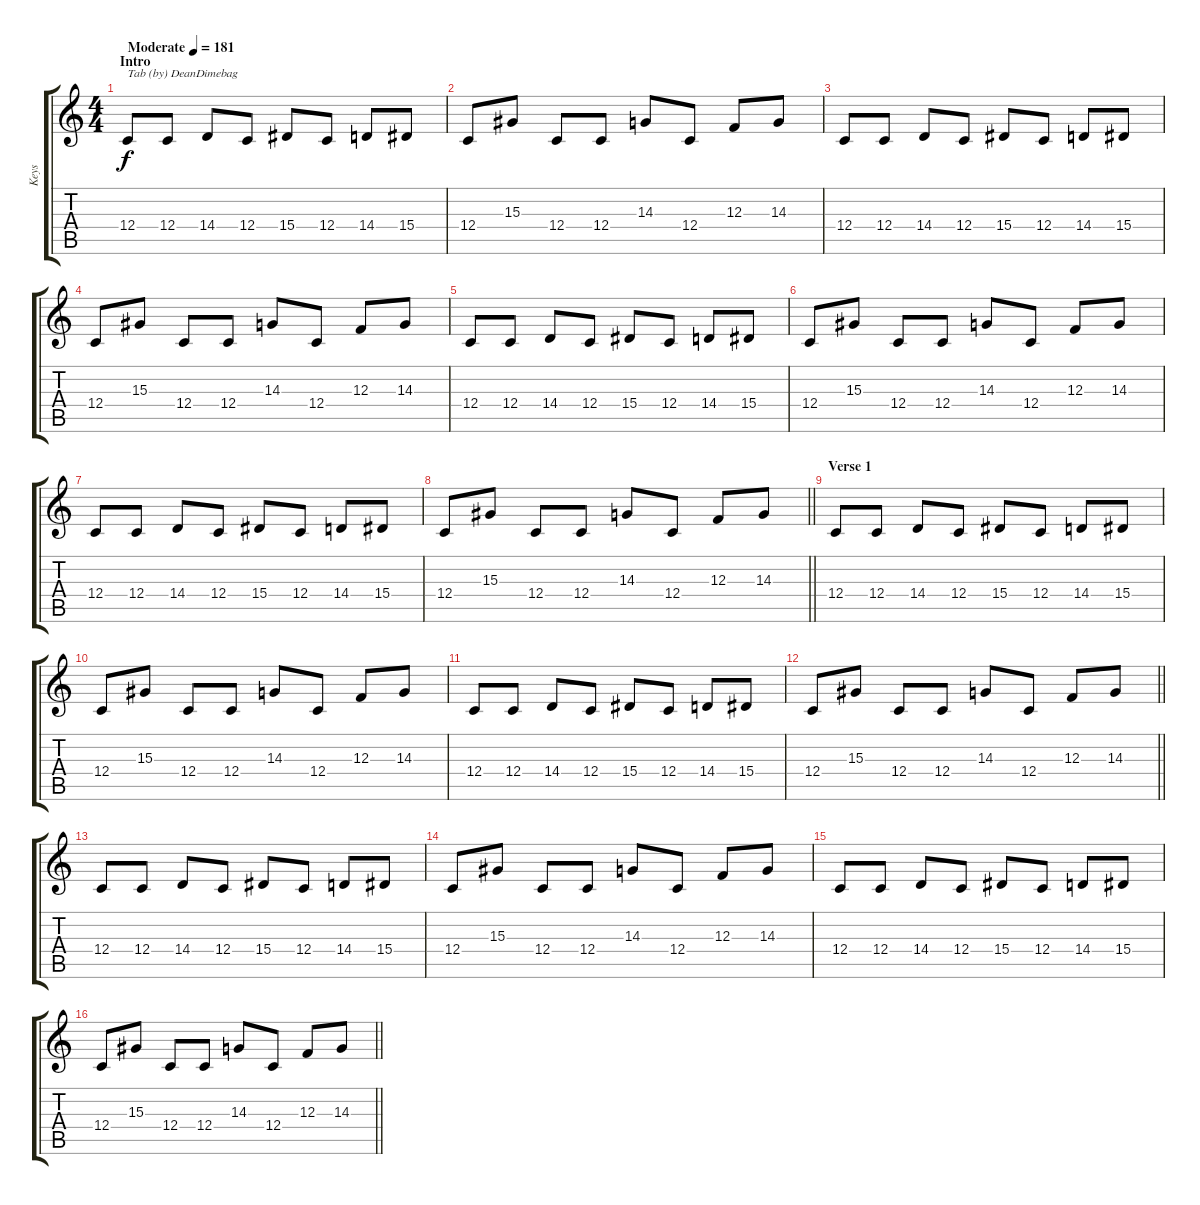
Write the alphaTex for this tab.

\track ("Keys" "Keys") {instrument sitar}
\staff {score tabs}
\tuning (D4 A3 F3 C3 G2 C2) {hide}
\ts (4 4)
\section ("" "Intro")
\tempo (181 "Moderate")
\clef g2
\ks c
12.4.8{txt "Tab (by) DeanDimebag" dy f instrument sitar} 12.4.8 14.4.8 12.4.8 15.4.8 12.4.8 14.4.8 15.4.8 |
12.4.8 15.3.8 12.4.8 12.4.8 14.3.8 12.4.8 12.3.8 14.3.8 |
12.4.8 12.4.8 14.4.8 12.4.8 15.4.8 12.4.8 14.4.8 15.4.8 |
12.4.8 15.3.8 12.4.8 12.4.8 14.3.8 12.4.8 12.3.8 14.3.8 |
12.4.8 12.4.8 14.4.8 12.4.8 15.4.8 12.4.8 14.4.8 15.4.8 |
12.4.8 15.3.8 12.4.8 12.4.8 14.3.8 12.4.8 12.3.8 14.3.8 |
12.4.8 12.4.8 14.4.8 12.4.8 15.4.8 12.4.8 14.4.8 15.4.8 |
\barLineRight lightlight
12.4.8 15.3.8 12.4.8 12.4.8 14.3.8 12.4.8 12.3.8 14.3.8 |
\section ("" "Verse 1")
12.4.8 12.4.8 14.4.8 12.4.8 15.4.8 12.4.8 14.4.8 15.4.8 |
12.4.8 15.3.8 12.4.8 12.4.8 14.3.8 12.4.8 12.3.8 14.3.8 |
12.4.8 12.4.8 14.4.8 12.4.8 15.4.8 12.4.8 14.4.8 15.4.8 |
\barLineRight lightlight
12.4.8 15.3.8 12.4.8 12.4.8 14.3.8 12.4.8 12.3.8 14.3.8 |
12.4.8 12.4.8 14.4.8 12.4.8 15.4.8 12.4.8 14.4.8 15.4.8 |
12.4.8 15.3.8 12.4.8 12.4.8 14.3.8 12.4.8 12.3.8 14.3.8 |
12.4.8 12.4.8 14.4.8 12.4.8 15.4.8 12.4.8 14.4.8 15.4.8 |
\barLineRight lightlight
12.4.8 15.3.8 12.4.8 12.4.8 14.3.8 12.4.8 12.3.8 14.3.8
